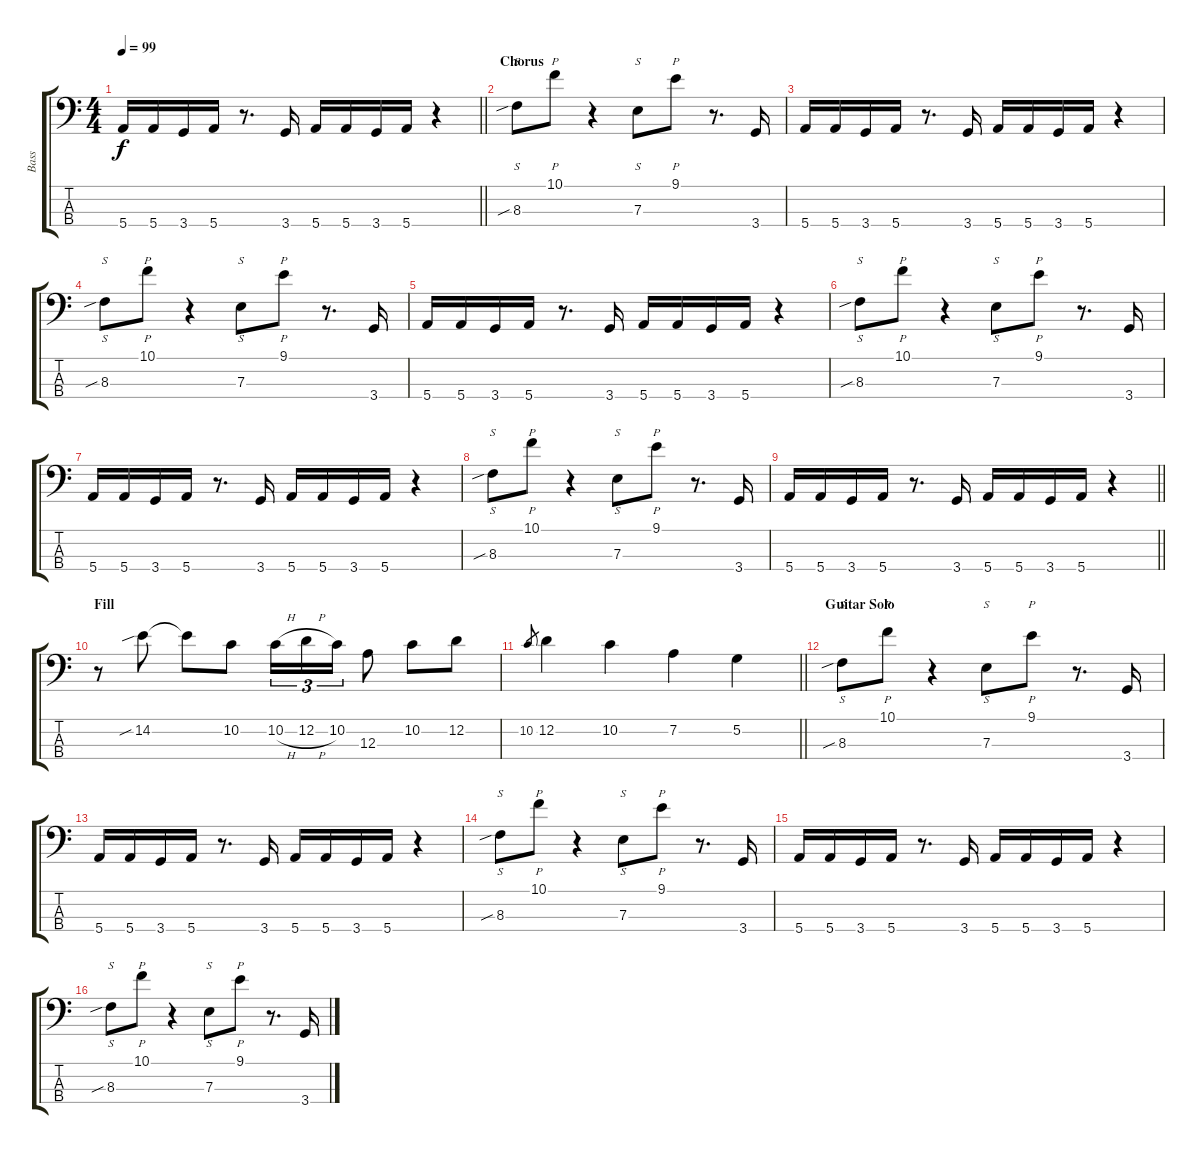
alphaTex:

\track ("Bass" "Bass") {instrument slapbass1}
\staff {score tabs}
\tuning (G2 D2 A1 E1) {hide}
\ts (4 4)
\tempo 99
\clef f4
\barLineRight lightlight
\ks c
5.4.16{dy f} 5.4.16 3.4.16 5.4.16 r.8{d} 3.4.16 5.4.16 5.4.16 3.4.16 5.4.16 r.4 |
\section ("" "Chorus")
8.3{sib}.8{s} 10.1.8{p} r.4 7.3.8{s} 9.1.8{p} r.8{d} 3.4.16 |
5.4.16 5.4.16 3.4.16 5.4.16 r.8{d} 3.4.16 5.4.16 5.4.16 3.4.16 5.4.16 r.4 |
8.3{sib}.8{s} 10.1.8{p} r.4 7.3.8{s} 9.1.8{p} r.8{d} 3.4.16 |
5.4.16 5.4.16 3.4.16 5.4.16 r.8{d} 3.4.16 5.4.16 5.4.16 3.4.16 5.4.16 r.4 |
8.3{sib}.8{s} 10.1.8{p} r.4 7.3.8{s} 9.1.8{p} r.8{d} 3.4.16 |
5.4.16 5.4.16 3.4.16 5.4.16 r.8{d} 3.4.16 5.4.16 5.4.16 3.4.16 5.4.16 r.4 |
8.3{sib}.8{s} 10.1.8{p} r.4 7.3.8{s} 9.1.8{p} r.8{d} 3.4.16 |
\barLineRight lightlight
5.4.16 5.4.16 3.4.16 5.4.16 r.8{d} 3.4.16 5.4.16 5.4.16 3.4.16 5.4.16 r.4 |
\section ("" "Fill")
r.8 14.2{sib}.8 14.2{t}.8 10.2.8 10.2{h}.16{tu (3 2)} 12.2{h}.16{tu (3 2)} 10.2.16{tu (3 2)} 12.3.8 10.2.8 12.2.8 |
\barLineRight lightlight
10.2.8{gr} 12.2.4 10.2.4 7.2.4 5.2.4 |
\section ("" "Guitar Solo")
8.3{sib}.8{s} 10.1.8{p} r.4 7.3.8{s} 9.1.8{p} r.8{d} 3.4.16 |
5.4.16 5.4.16 3.4.16 5.4.16 r.8{d} 3.4.16 5.4.16 5.4.16 3.4.16 5.4.16 r.4 |
8.3{sib}.8{s} 10.1.8{p} r.4 7.3.8{s} 9.1.8{p} r.8{d} 3.4.16 |
5.4.16 5.4.16 3.4.16 5.4.16 r.8{d} 3.4.16 5.4.16 5.4.16 3.4.16 5.4.16 r.4 |
8.3{sib}.8{s} 10.1.8{p} r.4 7.3.8{s} 9.1.8{p} r.8{d} 3.4.16
